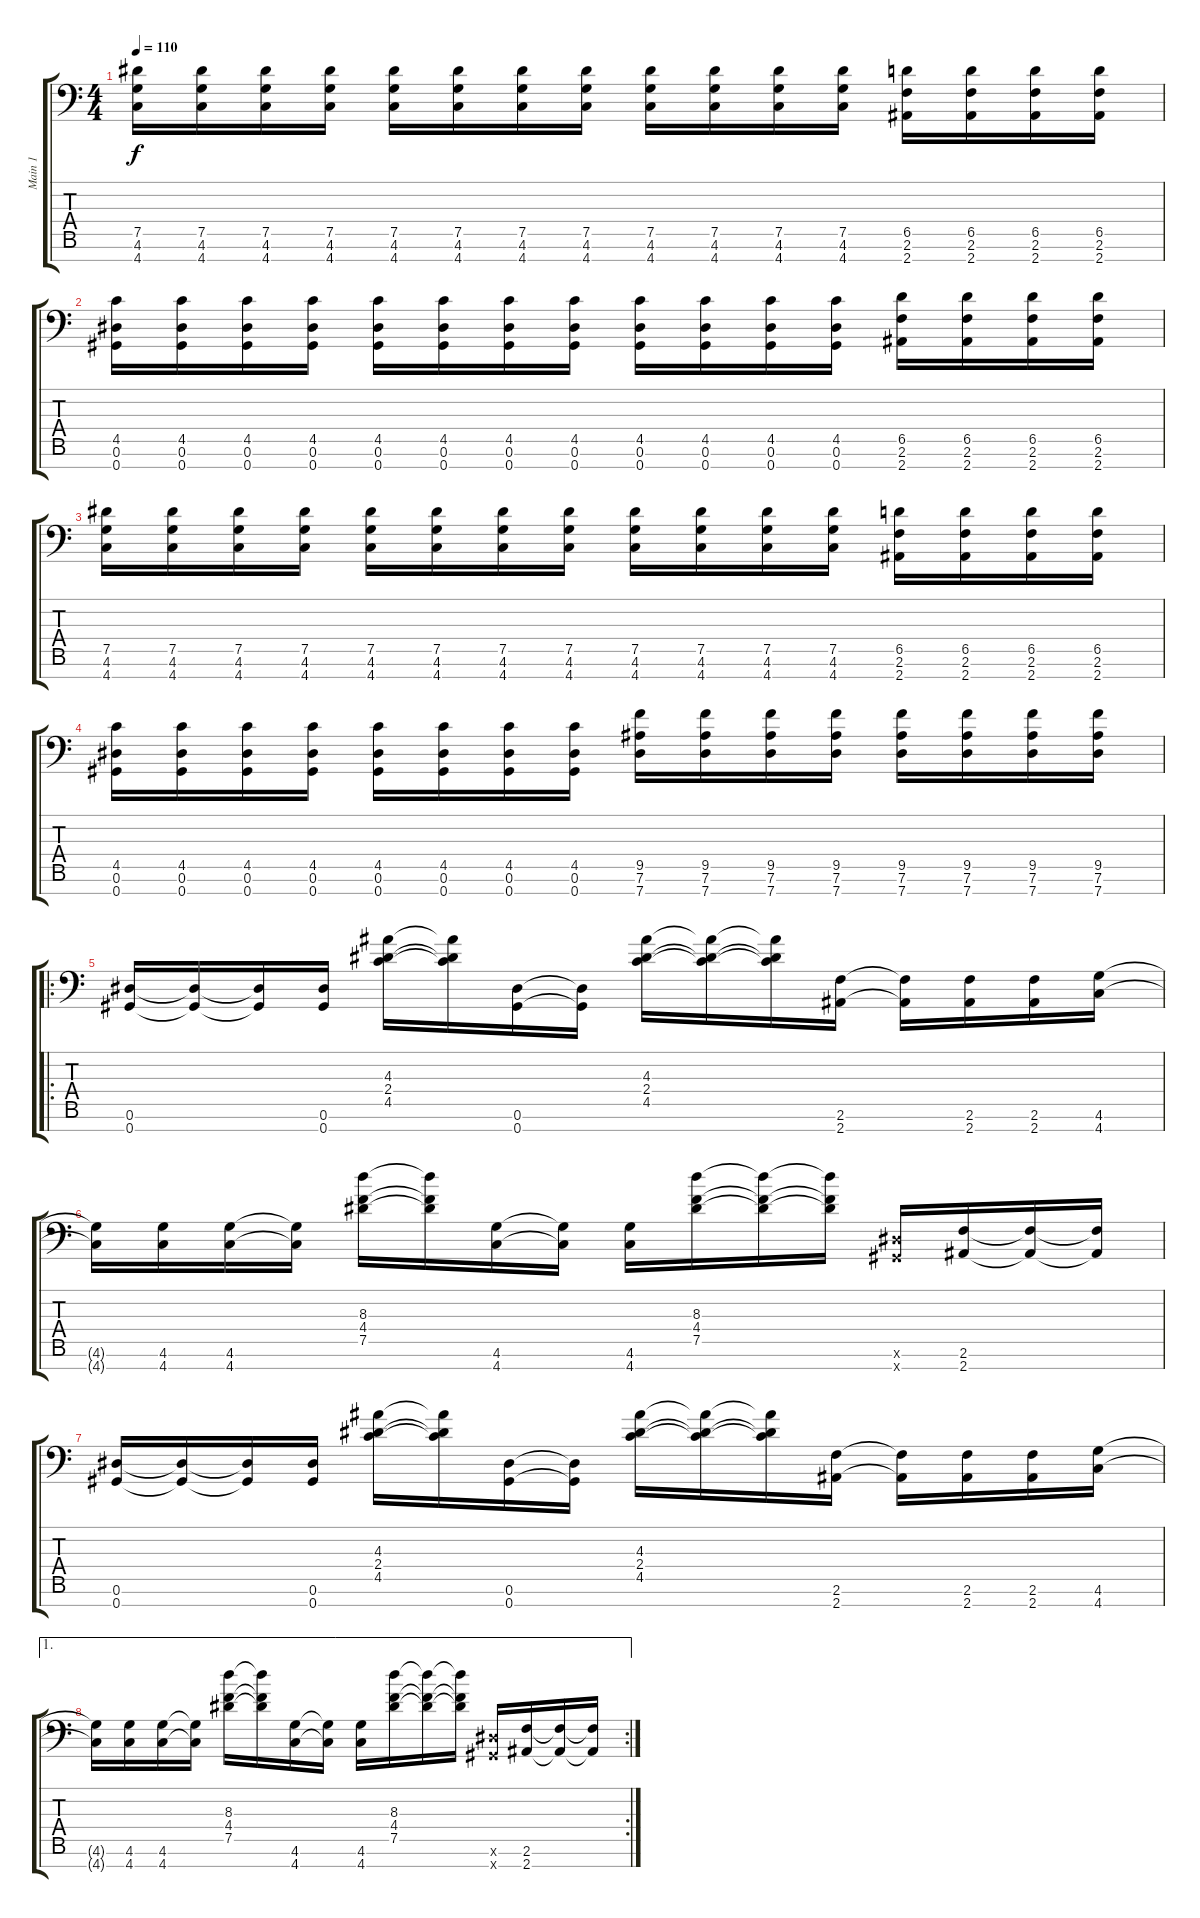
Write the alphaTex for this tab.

\track ("Main 1" "Main 1") {instrument distortionguitar}
\staff {score tabs}
\tuning (Eb4 Bb3 Gb3 Db3 Ab2 Eb2 Ab1) {hide}
\ts (4 4)
\tempo 110
\clef f4
\ks c
(7.5 4.6 4.7).16{dy f} (7.5 4.6 4.7).16 (7.5 4.6 4.7).16 (7.5 4.6 4.7).16 (7.5 4.6 4.7).16 (7.5 4.6 4.7).16 (7.5 4.6 4.7).16 (7.5 4.6 4.7).16 (7.5 4.6 4.7).16 (7.5 4.6 4.7).16 (7.5 4.6 4.7).16 (7.5 4.6 4.7).16 (6.5 2.6 2.7).16 (6.5 2.6 2.7).16 (6.5 2.6 2.7).16 (6.5 2.6 2.7).16 |
(4.5 0.6 0.7).16 (4.5 0.6 0.7).16 (4.5 0.6 0.7).16 (4.5 0.6 0.7).16 (4.5 0.6 0.7).16 (4.5 0.6 0.7).16 (4.5 0.6 0.7).16 (4.5 0.6 0.7).16 (4.5 0.6 0.7).16 (4.5 0.6 0.7).16 (4.5 0.6 0.7).16 (4.5 0.6 0.7).16 (6.5 2.6 2.7).16 (6.5 2.6 2.7).16 (6.5 2.6 2.7).16 (6.5 2.6 2.7).16 |
(7.5 4.6 4.7).16 (7.5 4.6 4.7).16 (7.5 4.6 4.7).16 (7.5 4.6 4.7).16 (7.5 4.6 4.7).16 (7.5 4.6 4.7).16 (7.5 4.6 4.7).16 (7.5 4.6 4.7).16 (7.5 4.6 4.7).16 (7.5 4.6 4.7).16 (7.5 4.6 4.7).16 (7.5 4.6 4.7).16 (6.5 2.6 2.7).16 (6.5 2.6 2.7).16 (6.5 2.6 2.7).16 (6.5 2.6 2.7).16 |
(4.5 0.6 0.7).16 (4.5 0.6 0.7).16 (4.5 0.6 0.7).16 (4.5 0.6 0.7).16 (4.5 0.6 0.7).16 (4.5 0.6 0.7).16 (4.5 0.6 0.7).16 (4.5 0.6 0.7).16 (9.5 7.6 7.7).16 (9.5 7.6 7.7).16 (9.5 7.6 7.7).16 (9.5 7.6 7.7).16 (9.5 7.6 7.7).16 (9.5 7.6 7.7).16 (9.5 7.6 7.7).16 (9.5 7.6 7.7).16 |
\ro
(0.6 0.7).16 (0.6{t} 0.7{t}).16 (0.6{t} 0.7{t}).16 (0.6 0.7).16 (4.3 2.4 4.5).16 (4.3{t} 2.4{t} 4.5{t}).16 (0.6 0.7).16 (0.6{t} 0.7{t}).16 (4.3 2.4 4.5).16 (4.3{t} 2.4{t} 4.5{t}).16 (4.3{t} 2.4{t} 4.5{t}).16 (2.6 2.7).16 (2.6{t} 2.7{t}).16 (2.6 2.7).16 (2.6 2.7).16 (4.6 4.7).16 |
(4.6{t} 4.7{t}).16 (4.6 4.7).16 (4.6 4.7).16 (4.6{t} 4.7{t}).16 (8.3 4.4 7.5).16 (8.3{t} 4.4{t} 7.5{t}).16 (4.6 4.7).16 (4.6{t} 4.7{t}).16 (4.6 4.7).16 (8.3 4.4 7.5).16 (8.3{t} 4.4{t} 7.5{t}).16 (8.3{t} 4.4{t} 7.5{t}).16 (0.6{x} 0.7{x}).16 (2.6 2.7).16 (2.6{t} 2.7{t}).16 (2.6{t} 2.7{t}).16 |
(0.6 0.7).16 (0.6{t} 0.7{t}).16 (0.6{t} 0.7{t}).16 (0.6 0.7).16 (4.3 2.4 4.5).16 (4.3{t} 2.4{t} 4.5{t}).16 (0.6 0.7).16 (0.6{t} 0.7{t}).16 (4.3 2.4 4.5).16 (4.3{t} 2.4{t} 4.5{t}).16 (4.3{t} 2.4{t} 4.5{t}).16 (2.6 2.7).16 (2.6{t} 2.7{t}).16 (2.6 2.7).16 (2.6 2.7).16 (4.6 4.7).16 |
\ae 1
\rc 2
(4.6{t} 4.7{t}).16 (4.6 4.7).16 (4.6 4.7).16 (4.6{t} 4.7{t}).16 (8.3 4.4 7.5).16 (8.3{t} 4.4{t} 7.5{t}).16 (4.6 4.7).16 (4.6{t} 4.7{t}).16 (4.6 4.7).16 (8.3 4.4 7.5).16 (8.3{t} 4.4{t} 7.5{t}).16 (8.3{t} 4.4{t} 7.5{t}).16 (0.6{x} 0.7{x}).16 (2.6 2.7).16 (2.6{t} 2.7{t}).16 (2.6{t} 2.7{t}).16
